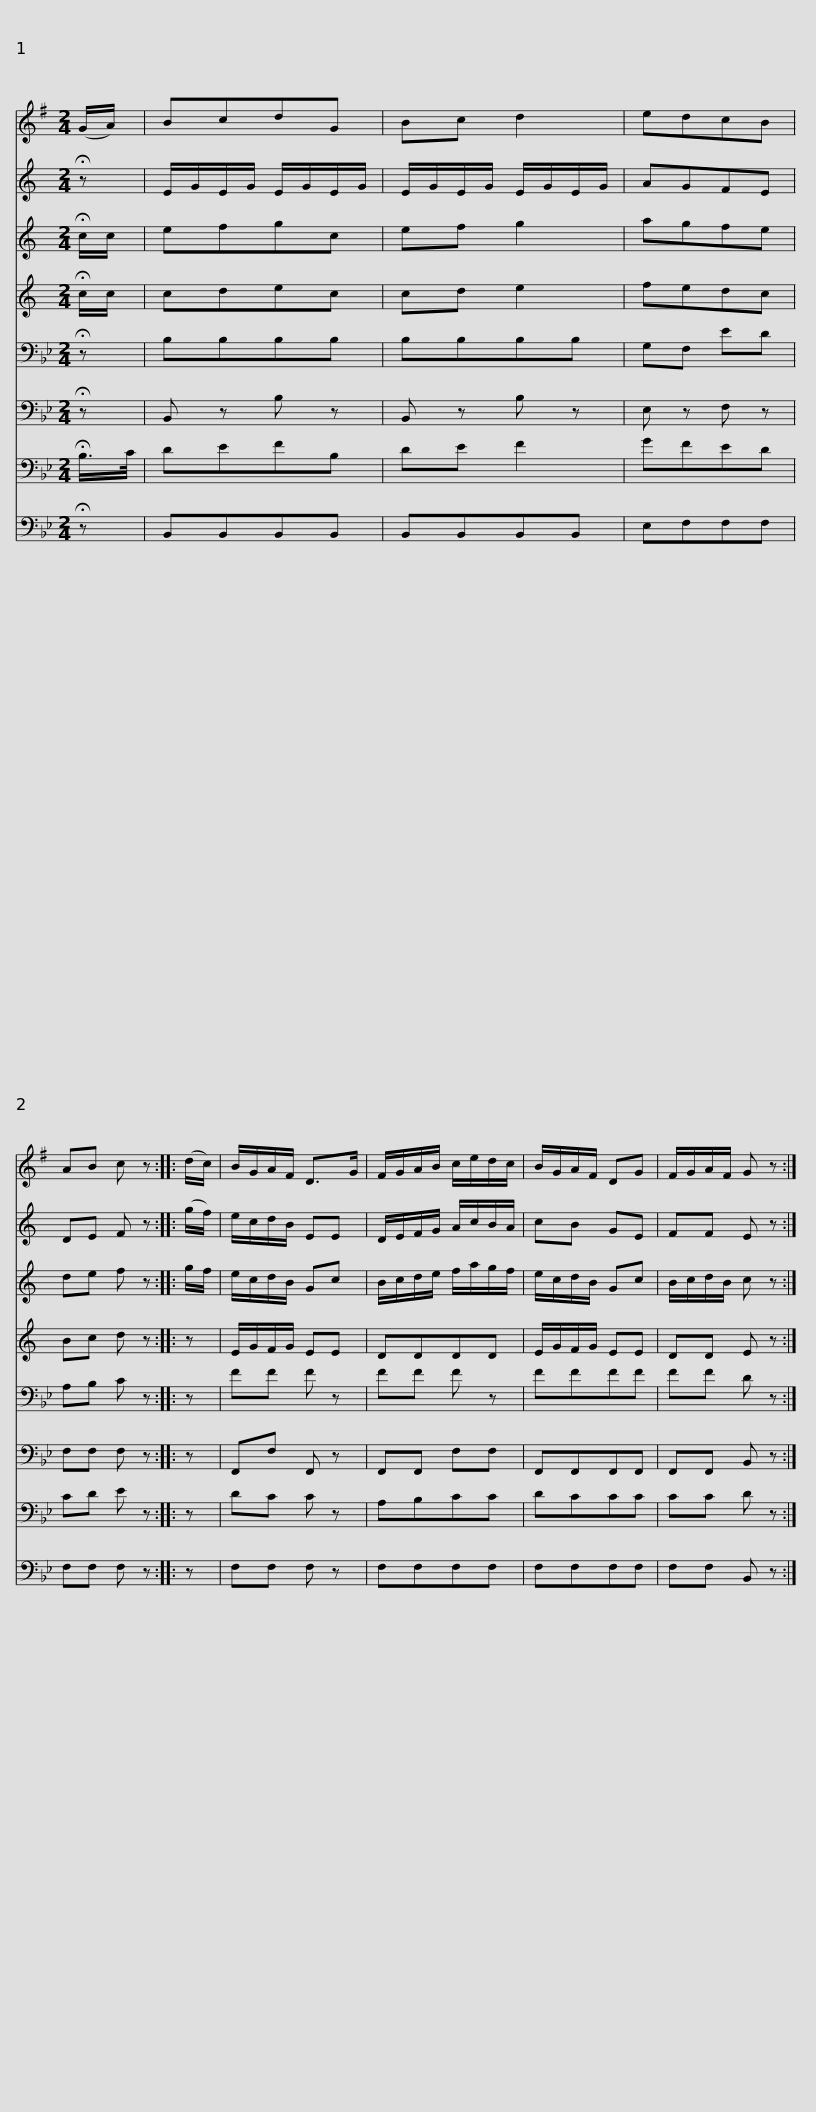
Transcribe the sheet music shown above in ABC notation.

X:1
%%score 1 2 3 4 5 6 7 8
L:1/8
M:2/4
I:linebreak $
K:G
V:1 treble
V:2 treble
V:3 treble
V:4 treble
V:5 bass
V:6 bass
V:7 bass
V:8 bass
V:1
 (G/A/) | BcdG | Bc d2 | edcB | AB c z :: %5
 (d/c/) |$ B/G/A/F/ D>G | F/G/A/B/ c/e/d/c/ | B/G/A/F/ DG | F/G/A/F/ G z :| %10
V:2
[K:C] !fermata!z | E/G/E/G/ E/G/E/G/ | E/G/E/G/ E/G/E/G/ | AGFE | DE F z :: %5
 (g/f/) |$ e/c/d/B/ EE | D/E/F/G/ A/c/B/A/ | cB GE | FF E z :| %10
V:3
[K:C] !fermata!c/c/ | efgc | ef g2 | agfe | de f z :: %5
 g/f/ |$ e/c/d/B/ Gc | B/c/d/e/ f/a/g/f/ | e/c/d/B/ Gc | B/c/d/B/ c z :| %10
V:4
[K:C] !fermata!c/c/ | cdec | cd e2 | fedc | Bc d z :: %5
 z |$ E/G/F/G/ EE | DDDD | E/G/F/G/ EE | DD E z :| %10
V:5
[K:Bb] !fermata!z | B,B,B,B, | B,B,B,B, | G,F, ED | A,B, C z :: %5
 z |$ FF F z | FF F z | FFFF | FF D z :| %10
V:6
[K:Bb] !fermata!z | B,, z B, z | B,, z B, z | E, z F, z | F,F, F, z :: %5
 z |$ F,,F, F,, z | F,,F,, F,F, | F,,F,,F,,F,, | F,,F,, B,, z :| %10
V:7
[K:Bb] !fermata!B,/>C/ | DEFB, | DE F2 | GFED | CD E z :: %5
 z |$ DC C z | A,B,CC | DCCC | CC D z :| %10
V:8
[K:Bb] !fermata!z | B,,B,,B,,B,, | B,,B,,B,,B,, | E,F,F,F, | F,F, F, z :: %5
 z |$ F,F, F, z | F,F,F,F, | F,F,F,F, | F,F, B,, z :| %10
